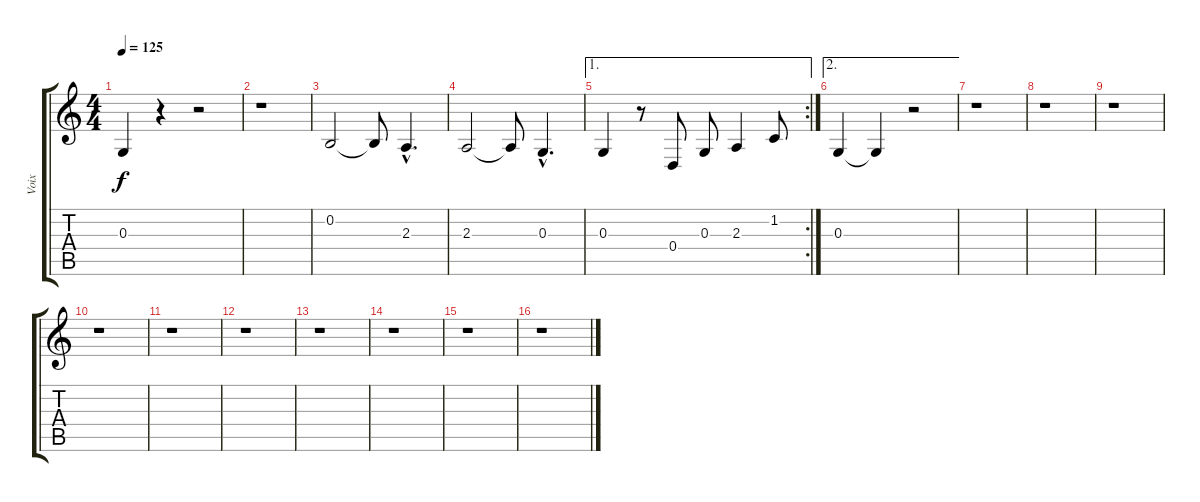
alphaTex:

\track ("Voix" "Voix") {instrument altosax}
\staff {score tabs}
\tuning (E4 B3 G3 D3 A2 E2) {hide}
\ts (4 4)
\tempo 125
\clef g2
\ks c
0.3{t}.4{dy f} r.4 r.2 |
r.1 |
0.2.2 0.2{t}.8 2.3{hac}.4{d} |
2.3.2 2.3{t}.8 0.3{hac}.4{d} |
\ae 1
\rc 2
0.3.4 r.8 0.4.8 0.3.8 2.3.4 1.2.8 |
\ae 2
0.3.4 0.3{t}.4 r.2 |
r.1 |
r.1 |
r.1 |
r.1 |
r.1 |
r.1 |
r.1 |
r.1 |
r.1 |
r.1
